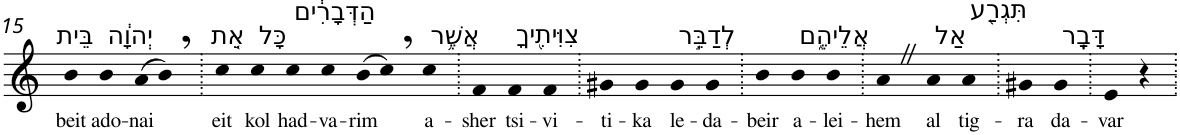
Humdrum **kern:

**kern	**text
*part1	*part1
*staff1	*staff1
*I"Piano	*
*I'Pno	*
!!LO:PB:g=z
*clefG2	*
*k[]	*
=15	=15
!LO:TX:a:t=בֵּית	!
!	!LO:LY:b
4b	beit
!LO:TX:a:t=יְהוָ֔ה	!
!	!LO:LY:b
4b	ado-
!	!LO:LY:b
(>8a	-nai
8b,)	.
=16.	=16.
!LO:TX:a:t=אֵ֚ת	!
!	!LO:LY:b
4cc	eit
!LO:TX:a:t=כָּל	!
!	!LO:LY:b
4cc	kol
!LO:TX:a:t=הַדְּבָרִ֔ים	!
!	!LO:LY:b
4cc	had-
!	!LO:LY:b
4cc	-va-
!	!LO:LY:b
(>8b	-rim
8cc,)	.
!LO:TX:a:t=אֲשֶׁ֥ר	!
!	!LO:LY:b
4cc	a-
=17.	=17.
!	!LO:LY:b
4f	-sher
!LO:TX:a:t=צִוִּיתִ֖יךָ	!
!	!LO:LY:b
4f	tsi-
!	!LO:LY:b
4f	-vi-
=18.	=18.
!	!LO:LY:b
4g#X	-ti-
!	!LO:LY:b
4g#	-ka
!LO:TX:a:t=לְדַבֵּ֣ר	!
!	!LO:LY:b
4g#	le-
!	!LO:LY:b
4g#	-da-
=19.	=19.
!	!LO:LY:b
4b	-beir
!LO:TX:a:t=אֲלֵיהֶ֑ם	!
!	!LO:LY:b
4b	a-
!	!LO:LY:b
4b	-lei-
=20.	=20.
!	!LO:LY:b
4aZ	-hem
!LO:TX:a:t=אַל	!
!	!LO:LY:b
4a	al
!LO:TX:a:t=תִּגְרַ֖ע	!
!	!LO:LY:b
4a	tig-
=21.	=21.
!	!LO:LY:b
4g#X	-ra
!LO:TX:a:t=דָּבָֽר	!
!	!LO:LY:b
4g#	da-
=22.	=22.
!	!LO:LY:b
4e	-var
4r	.
=.	=.
*-	*-
